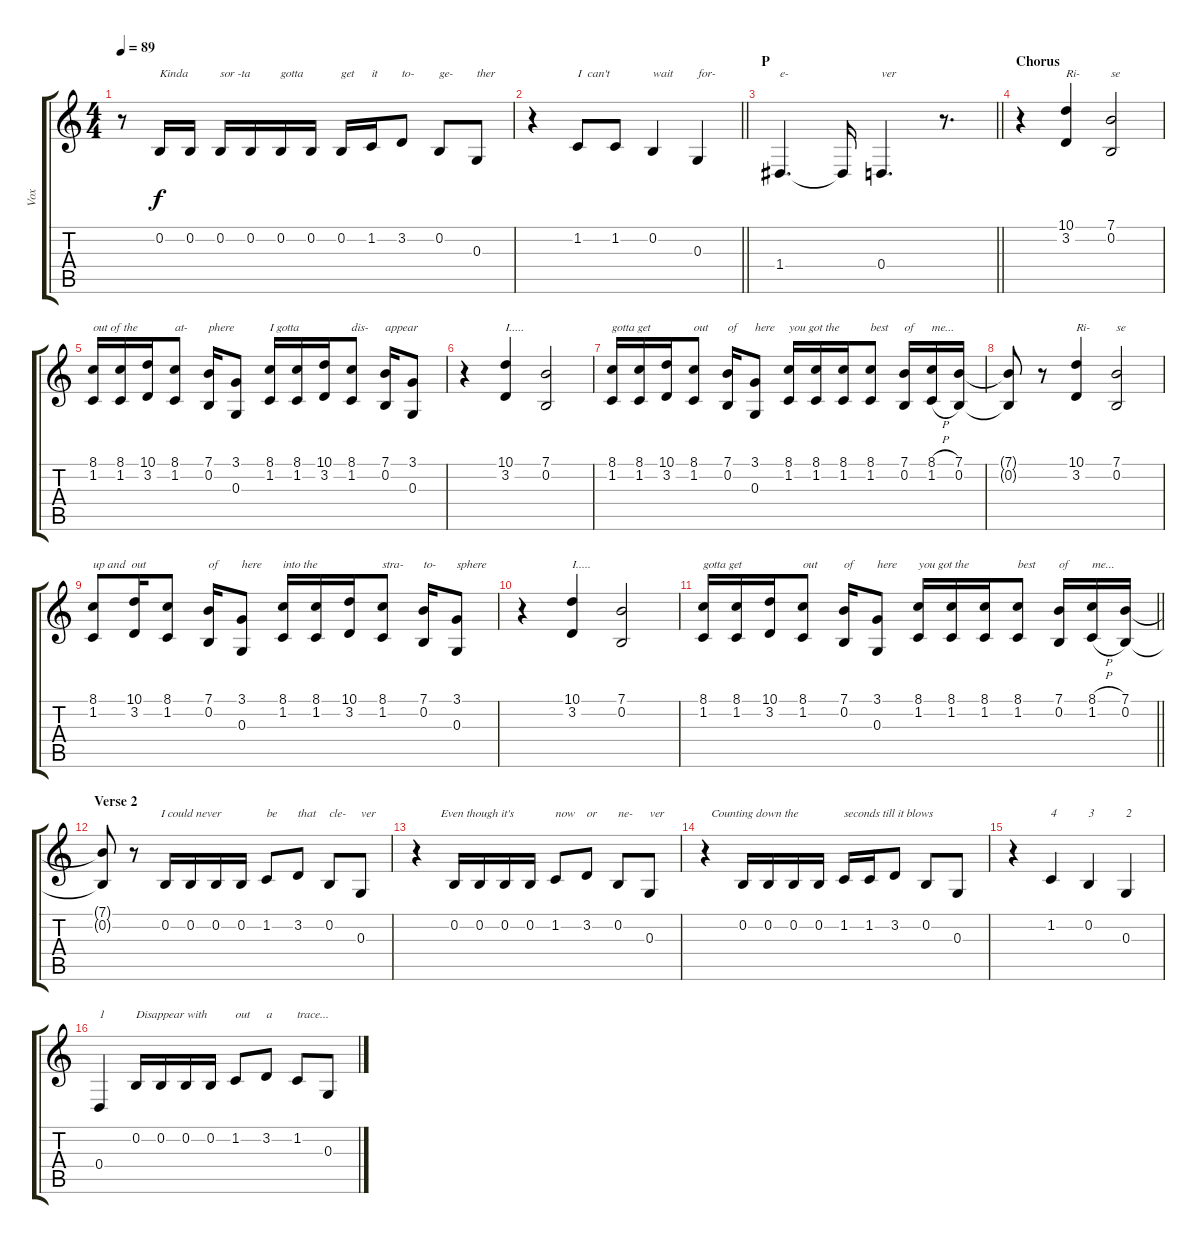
\track ("Vox" "Vox") {instrument tenorsax}
\staff {score tabs}
\tuning (E4 B3 G3 D3 A2 E2) {hide}
\ts (4 4)
\tempo 89
\clef g2
\ks c
r.8{dy f} 0.2.16{txt "Kinda "} 0.2.16 0.2.16{txt "sor -ta"} 0.2.16 0.2.16{txt "gotta"} 0.2.16 0.2.16{txt "get"} 1.2.16{txt "it"} 3.2.8{txt "to-"} 0.2.8{txt "ge-"} 0.3.8{txt "ther"} |
\barLineRight lightlight
r.4 1.2.8{txt "I  can't"} 1.2.8 0.2.4{txt "wait"} 0.3.4{txt "for-"} |
\section ("" "P")
\barLineRight lightlight
1.4.4{d txt "e-"} 1.4{t}.16 0.4.4{d txt "ver"} r.8{d} |
\section ("" "Chorus")
r.4 (10.1 3.2).4{txt "Ri-"} (7.1 0.2).2{txt "se"} |
(8.1 1.2).16{txt "out of the"} (8.1 1.2).16 (10.1 3.2).16 (8.1 1.2).8{txt "at-"} (7.1 0.2).16{txt "phere"} (3.1 0.3).8 (8.1 1.2).16{txt "I gotta"} (8.1 1.2).16 (10.1 3.2).16 (8.1 1.2).8{txt "dis-"} (7.1 0.2).16{txt "appear"} (3.1 0.3).8 |
r.4 (10.1 3.2).4{txt "I....."} (7.1 0.2).2 |
(8.1 1.2).16{txt "gotta get"} (8.1 1.2).16 (10.1 3.2).16 (8.1 1.2).8{txt "out"} (7.1 0.2).16{txt "of"} (3.1 0.3).8{txt "here"} (8.1 1.2).16{txt "you got the"} (8.1 1.2).16 (8.1 1.2).16 (8.1 1.2).8{txt "best"} (7.1 0.2).16{txt "of"} (8.1{h} 1.2{h}).16{txt "me..."} (7.1 0.2).16 |
(7.1{t} 0.2{t}).8 r.8 (10.1 3.2).4{txt "Ri-"} (7.1 0.2).2{txt "se"} |
(8.1 1.2).8{txt "up and  out"} (10.1 3.2).16 (8.1 1.2).8 (7.1 0.2).16{txt "of"} (3.1 0.3).8{txt "here"} (8.1 1.2).16{txt "into the"} (8.1 1.2).16 (10.1 3.2).16 (8.1 1.2).8{txt "stra-"} (7.1 0.2).16{txt "to-"} (3.1 0.3).8{txt "sphere"} |
r.4 (10.1 3.2).4{txt "I....."} (7.1 0.2).2 |
\barLineRight lightlight
(8.1 1.2).16{txt "gotta get"} (8.1 1.2).16 (10.1 3.2).16 (8.1 1.2).8{txt "out"} (7.1 0.2).16{txt "of"} (3.1 0.3).8{txt "here"} (8.1 1.2).16{txt "you got the"} (8.1 1.2).16 (8.1 1.2).16 (8.1 1.2).8{txt "best"} (7.1 0.2).16{txt "of"} (8.1{h} 1.2{h}).16{txt "me..."} (7.1 0.2).16 |
\section ("" "Verse 2")
(7.1{t} 0.2{t}).8 r.8{txt "         I could never"} 0.2.16 0.2.16 0.2.16 0.2.16 1.2.8{txt "be"} 3.2.8{txt "that"} 0.2.8{txt "cle-"} 0.3.8{txt "ver"} |
r.4{txt "        Even though it's"} 0.2.16 0.2.16 0.2.16 0.2.16 1.2.8{txt "now"} 3.2.8{txt "or"} 0.2.8{txt "ne-"} 0.3.8{txt "ver"} |
r.4{txt "  Counting down the"} 0.2.16 0.2.16 0.2.16 0.2.16 1.2.16{txt "seconds till it blows"} 1.2.16 3.2.8 0.2.8 0.3.8 |
r.4 1.2.4{txt "4"} 0.2.4{txt "3"} 0.3.4{txt "2"} |
0.4.4{txt "1"} 0.2.16{txt "Disappear with"} 0.2.16 0.2.16 0.2.16 1.2.8{txt "out"} 3.2.8{txt "a"} 1.2.8{txt "trace..."} 0.3.8
